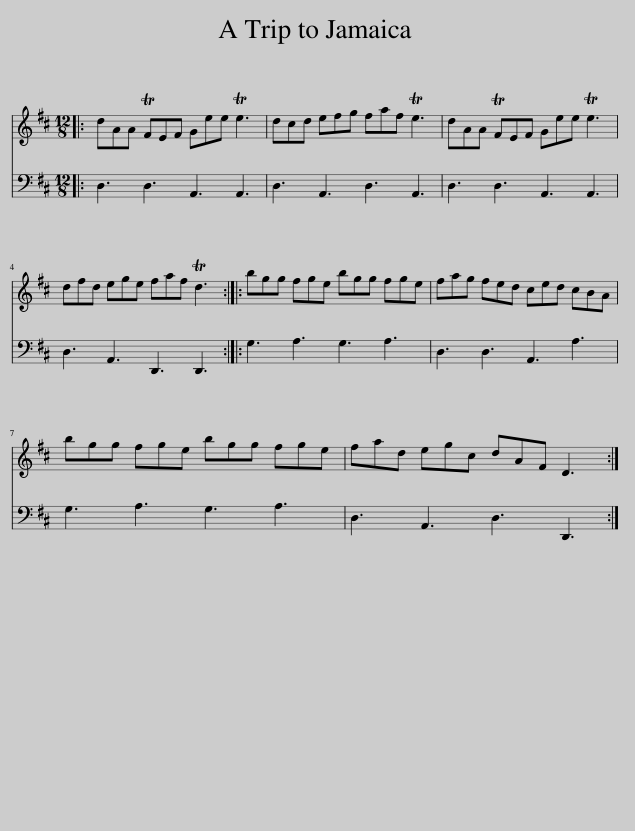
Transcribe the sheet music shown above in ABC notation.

X:1
%%score 1 2
L:1/8
M:12/8
I:linebreak $
K:D
V:1 treble
V:2 bass
V:1
|: dAA TFEF Gee Te3 | dcd efg faf Te3 | dAA TFEF Gee Te3 |$ dfd ege faf Td3 :: bgg fge bgg fge | %5
 fag fed ced cBA |$ bgg fge bgg fge | fad egc dAF D3 :| %8
V:2
|: D,3 D,3 A,,3 A,,3 | D,3 A,,3 D,3 A,,3 | D,3 D,3 A,,3 A,,3 |$ D,3 A,,3 D,,3 D,,3 :: G,3 A,3 G,3 A,3 | %5
 D,3 D,3 A,,3 A,3 |$ G,3 A,3 G,3 A,3 | D,3 A,,3 D,3 D,,3 :| %8
